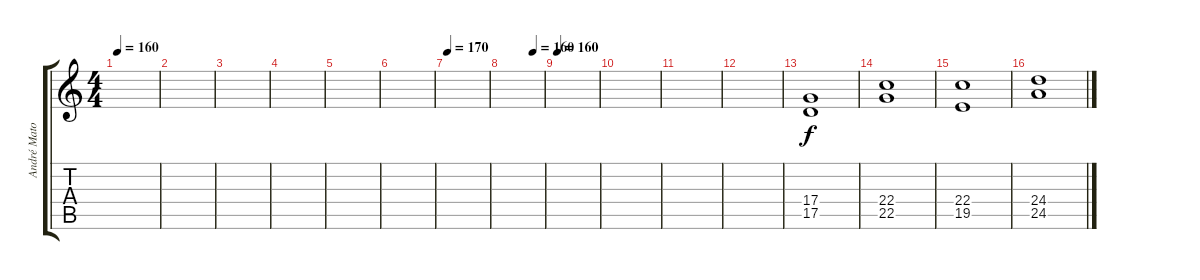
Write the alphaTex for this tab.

\track ("André Matos Keyboards" "André Mato") {instrument stringensemble1}
\staff {score tabs}
\tuning (E4 B3 G3 D3 A2 E2) {hide}
\ts (4 4)
\tempo 160
\clef g2
\ks c
|
|
|
|
|
|
\tempo 170
|
\tempo (160 0.75)
|
\tempo 160
|
|
|
|
(17.4 17.5).1 |
(22.4 22.5).1 |
(22.4 19.5).1 |
(24.4 24.5).1
